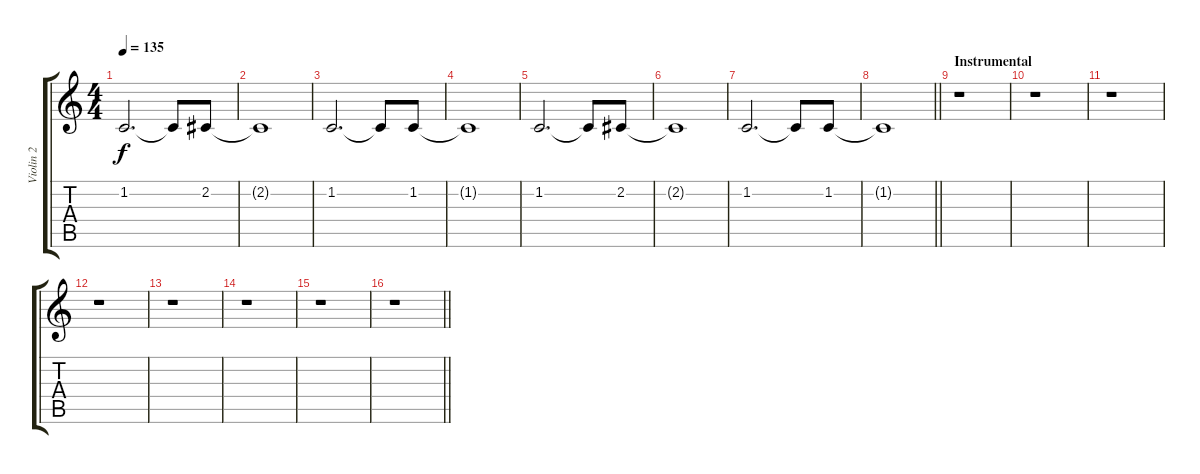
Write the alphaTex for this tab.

\track ("Violin 2" "Violin 2") {instrument violin}
\staff {score tabs}
\tuning (E4 B3 G3 D3 A2 E2) {hide}
\ts (4 4)
\tempo 135
\clef g2
\ks c
1.2.2{d dy f} 1.2{t}.8 2.2.8 |
2.2{t}.1 |
1.2.2{d} 1.2{t}.8 1.2.8 |
1.2{t}.1 |
1.2.2{d} 1.2{t}.8 2.2.8 |
2.2{t}.1 |
1.2.2{d} 1.2{t}.8 1.2.8 |
\barLineRight lightlight
1.2{t}.1 |
\section ("" "Instrumental")
r.1 |
r.1 |
r.1 |
r.1 |
r.1 |
r.1 |
r.1 |
\barLineRight lightlight
r.1
